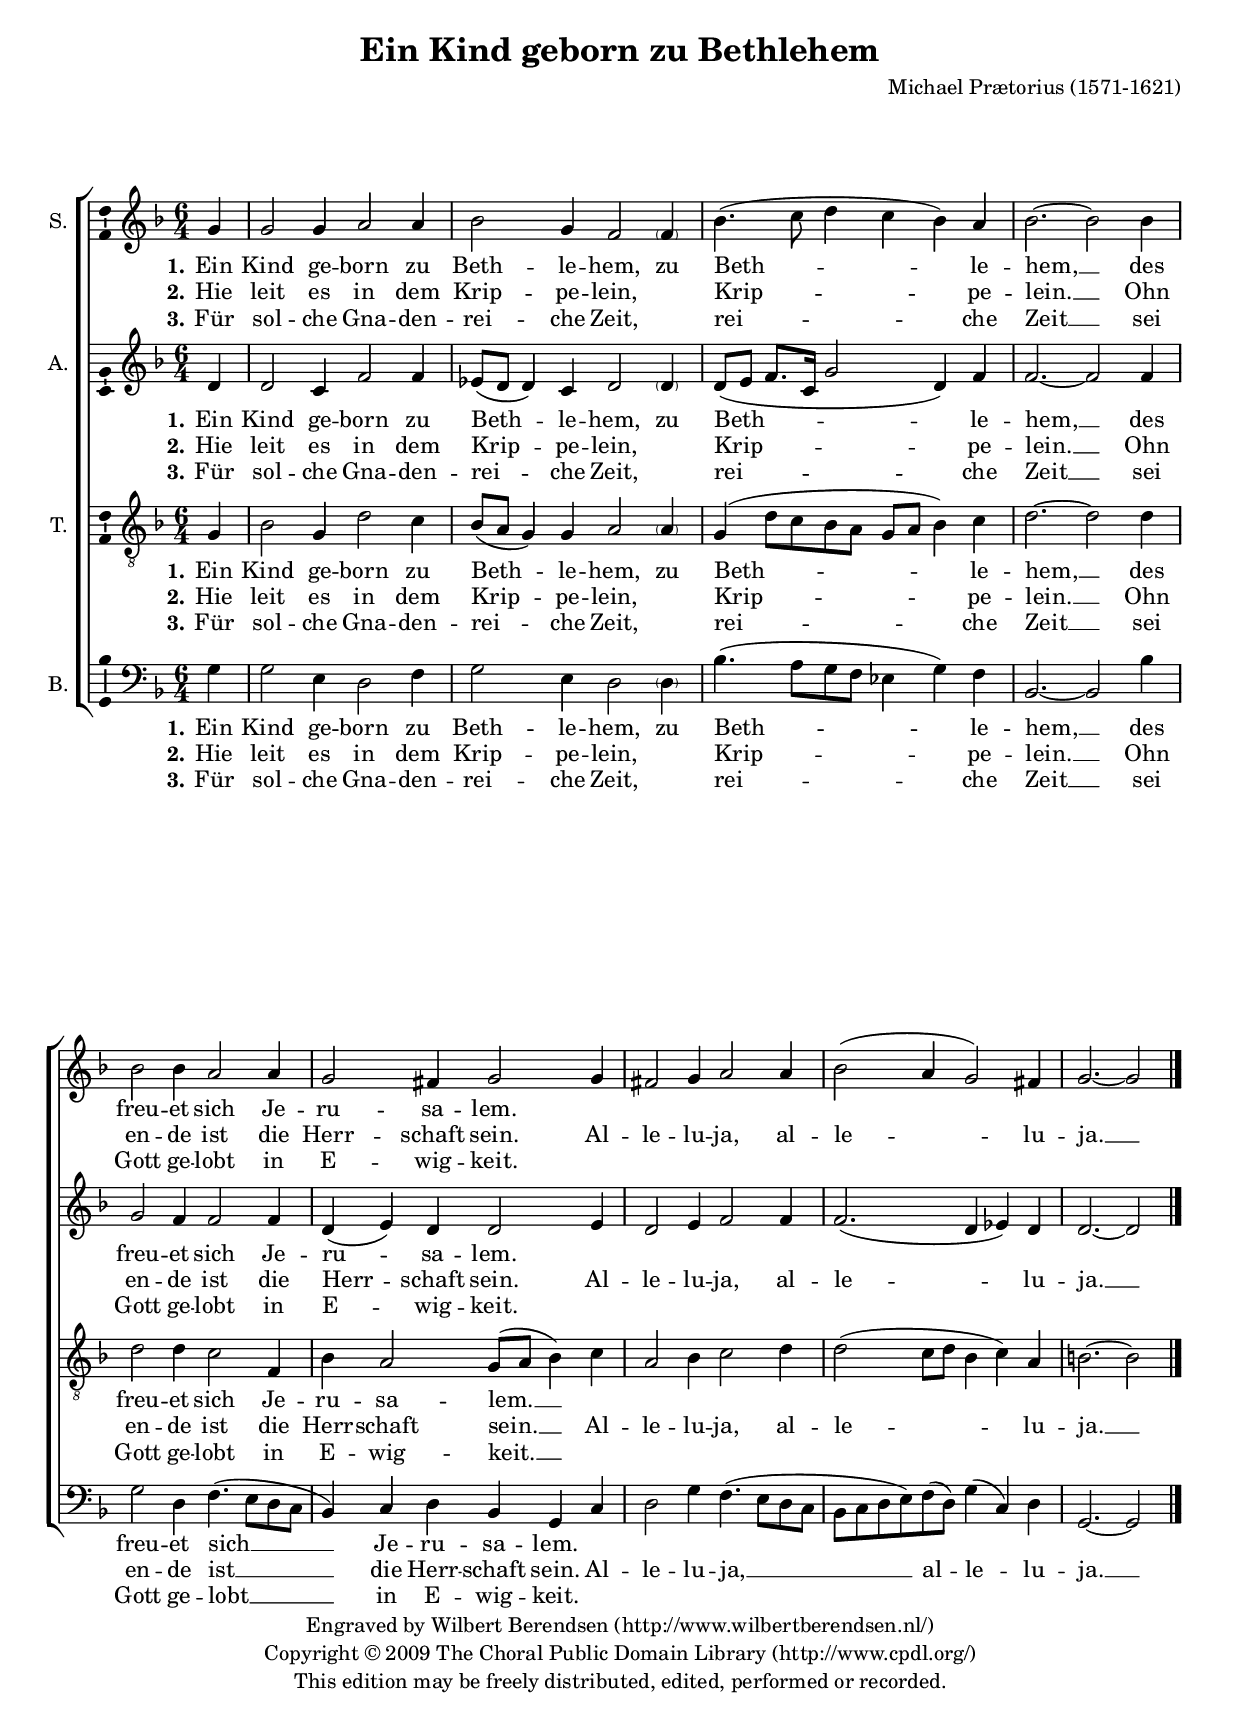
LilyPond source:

\version "2.12.0"
\include "nederlands.ly"

#(set-global-staff-size 18)

\paper {
  indent = 5\mm
  ragged-last-bottom = ##f
  between-system-padding = #0.1
}

\header {
  title = "Ein Kind geborn zu Bethlehem"
  composer = "Michael Prætorius (1571-1621)"
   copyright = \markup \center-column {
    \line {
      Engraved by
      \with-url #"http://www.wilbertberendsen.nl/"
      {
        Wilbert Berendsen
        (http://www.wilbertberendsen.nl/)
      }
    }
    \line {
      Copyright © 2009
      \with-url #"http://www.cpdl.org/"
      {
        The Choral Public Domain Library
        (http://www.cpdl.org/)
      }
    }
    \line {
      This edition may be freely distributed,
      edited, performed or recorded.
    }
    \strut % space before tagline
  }
}

global = {
  \key g \dorian
  \time 6/4
  \partial 4
}

soprano = \relative c'' {
  \global
  % Muziek volgt hier.
  g4 g2 g4 a2 a4 bes2 g4 f2
  \parenthesize f4 bes4.( c8 d4 c bes) a bes2.~bes2
  bes4 bes2 bes4 a2 a4 g2 fis4 g2
  g4 fis2 g4 a2 a4 bes2( a4 g2) fis4 g2.~g2
  \bar "|."
}

alto = \relative c' {
  \global
  % Muziek volgt hier.
  d4 d2 c4 f2 f4 es8( d d4) c d2
  \parenthesize d4 d8( e f8. c16 g'2 d4) f f2.~ f2
  f4 g2 f4 f2 f4 d( e) d d2
  e4 d2 e4 f2 f4 f2.( d4 es) d d2.~d2
  \bar "|."
}

tenor = \relative c' {
  \global
  % Muziek volgt hier.
  g4 bes2 g4 d'2 c4 bes8( a g4) g a2
  \parenthesize a4 g( d'8 c bes a g a bes4) c d2.~ d2
  d4 d2 d4 c2 f,4 bes4 a2 g8( a bes4)
  c4 a2 bes4 c2 d4 d2( c8 d bes4 c) a b2.~ b2
  \bar "|."
}

bass = \relative c' {
  \global
  % Muziek volgt hier.
  g4 g2 e4 d2 f4 g2 e4 d2
  \parenthesize d4 bes'4.( a8 g f es4 g) f bes,2.~ bes2
  bes'4 g2 d4 f4.( e8 d c bes4) c4 d bes g
  c d2 g4 f4.( e8 d c bes c d e) f( d) g4( c,) d g,2.~g2
  \bar "|."
}

sopranoVerseOne = \lyricmode {
  \set stanza = "1."
  % Liedtekst volgt hier.
  Ein Kind ge -- born zu Beth -- le -- hem, zu Beth -- le -- hem, __
  des freu -- et sich Je -- ru -- sa -- lem.
}

sopranoVerseTwo = \lyricmode {
  \set stanza = "2."
  % Liedtekst volgt hier.
  Hie leit es in dem Krip -- pe -- lein, \skip4 Krip -- pe -- lein. __
  Ohn en -- de ist die Herr -- schaft sein.
  Al -- le -- lu -- ja, al -- le -- lu -- ja. __
}

sopranoVerseThree = \lyricmode {
  \set stanza = "3."
  % Liedtekst volgt hier.
  Für sol -- che Gna -- den -- rei -- che Zeit, \skip4 rei -- che Zeit __
  sei Gott ge -- lobt in E -- wig -- keit.
}

altoVerseOne = \lyricmode {
  \set stanza = "1."
  % Liedtekst volgt hier.
  Ein Kind ge -- born zu Beth -- le -- hem, zu Beth -- le -- hem, __
  des freu -- et sich Je -- ru -- sa -- lem.
}

altoVerseTwo = \lyricmode {
  \set stanza = "2."
  % Liedtekst volgt hier.
  Hie leit es in dem Krip -- pe -- lein, \skip4 Krip -- pe -- lein. __
  Ohn en -- de ist die Herr -- schaft sein.
  Al -- le -- lu -- ja, al -- le -- lu -- ja. __
}

altoVerseThree = \lyricmode {
  \set stanza = "3."
  % Liedtekst volgt hier.
  Für sol -- che Gna -- den -- rei -- che Zeit, \skip4 rei -- che Zeit __
  sei Gott ge -- lobt in E -- wig -- keit.
}

tenorVerseOne = \lyricmode {
  \set stanza = "1."
  % Liedtekst volgt hier.
  Ein Kind ge -- born zu Beth -- le -- hem, zu Beth -- le -- hem, __
  des freu -- et sich Je -- ru -- sa -- lem. __
}

tenorVerseTwo = \lyricmode {
  \set stanza = "2."
  % Liedtekst volgt hier.
  Hie leit es in dem Krip -- pe -- lein, \skip4 Krip -- pe -- lein. __
  Ohn en -- de ist die Herr -- schaft sein. __
  Al -- le -- lu -- ja, al -- le -- lu -- ja. __
}

tenorVerseThree = \lyricmode {
  \set stanza = "3."
  % Liedtekst volgt hier.
  Für sol -- che Gna -- den -- rei -- che Zeit, \skip4 rei -- che Zeit __
  sei Gott ge -- lobt in E -- wig -- keit. __
}

bassVerseOne = \lyricmode {
  \set stanza = "1."
  % Liedtekst volgt hier.
  Ein Kind ge -- born zu Beth -- le -- hem, zu Beth -- le -- hem, __
  des freu -- et sich __ Je -- ru -- sa -- lem.
}

bassVerseTwo = \lyricmode {
  \set stanza = "2."
  % Liedtekst volgt hier.
  Hie leit es in dem Krip -- pe -- lein, \skip4 Krip -- pe -- lein. __
  Ohn en -- de ist __ die Herr -- schaft sein.
  Al -- le -- lu -- ja, __ al -- le -- lu -- ja. __
}

bassVerseThree = \lyricmode {
  \set stanza = "3."
  % Liedtekst volgt hier.
  Für sol -- che Gna -- den -- rei -- che Zeit, \skip4 rei -- che Zeit __
  sei Gott ge -- lobt __ in E -- wig -- keit.
}

\score {
  \new ChoirStaff <<
    \new Staff \with {
      instrumentName = "S."
      \consists "Ambitus_engraver"
    } { \soprano }
    \addlyrics { \sopranoVerseOne }
    \addlyrics { \sopranoVerseTwo }
    \addlyrics { \sopranoVerseThree }
    \new Staff \with {
      instrumentName = "A."
      \consists "Ambitus_engraver"
    } { \alto }
    \addlyrics { \altoVerseOne }
    \addlyrics { \altoVerseTwo }
    \addlyrics { \altoVerseThree }
    \new Staff \with {
      instrumentName = "T."
      \consists "Ambitus_engraver"
    } { \clef "treble_8" \tenor }
    \addlyrics { \tenorVerseOne }
    \addlyrics { \tenorVerseTwo }
    \addlyrics { \tenorVerseThree }
    \new Staff \with {
      instrumentName = "B."
      \consists "Ambitus_engraver"
    } { \clef bass \bass }
    \addlyrics { \bassVerseOne }
    \addlyrics { \bassVerseTwo }
    \addlyrics { \bassVerseThree }
  >>
  \layout {
    \context {
      \Score
      \remove "Bar_number_engraver"
    }
  }
  \midi {
    \context {
      \Score
      tempoWholesPerMinute = #(ly:make-moment 180 4)
    }
  }
}
